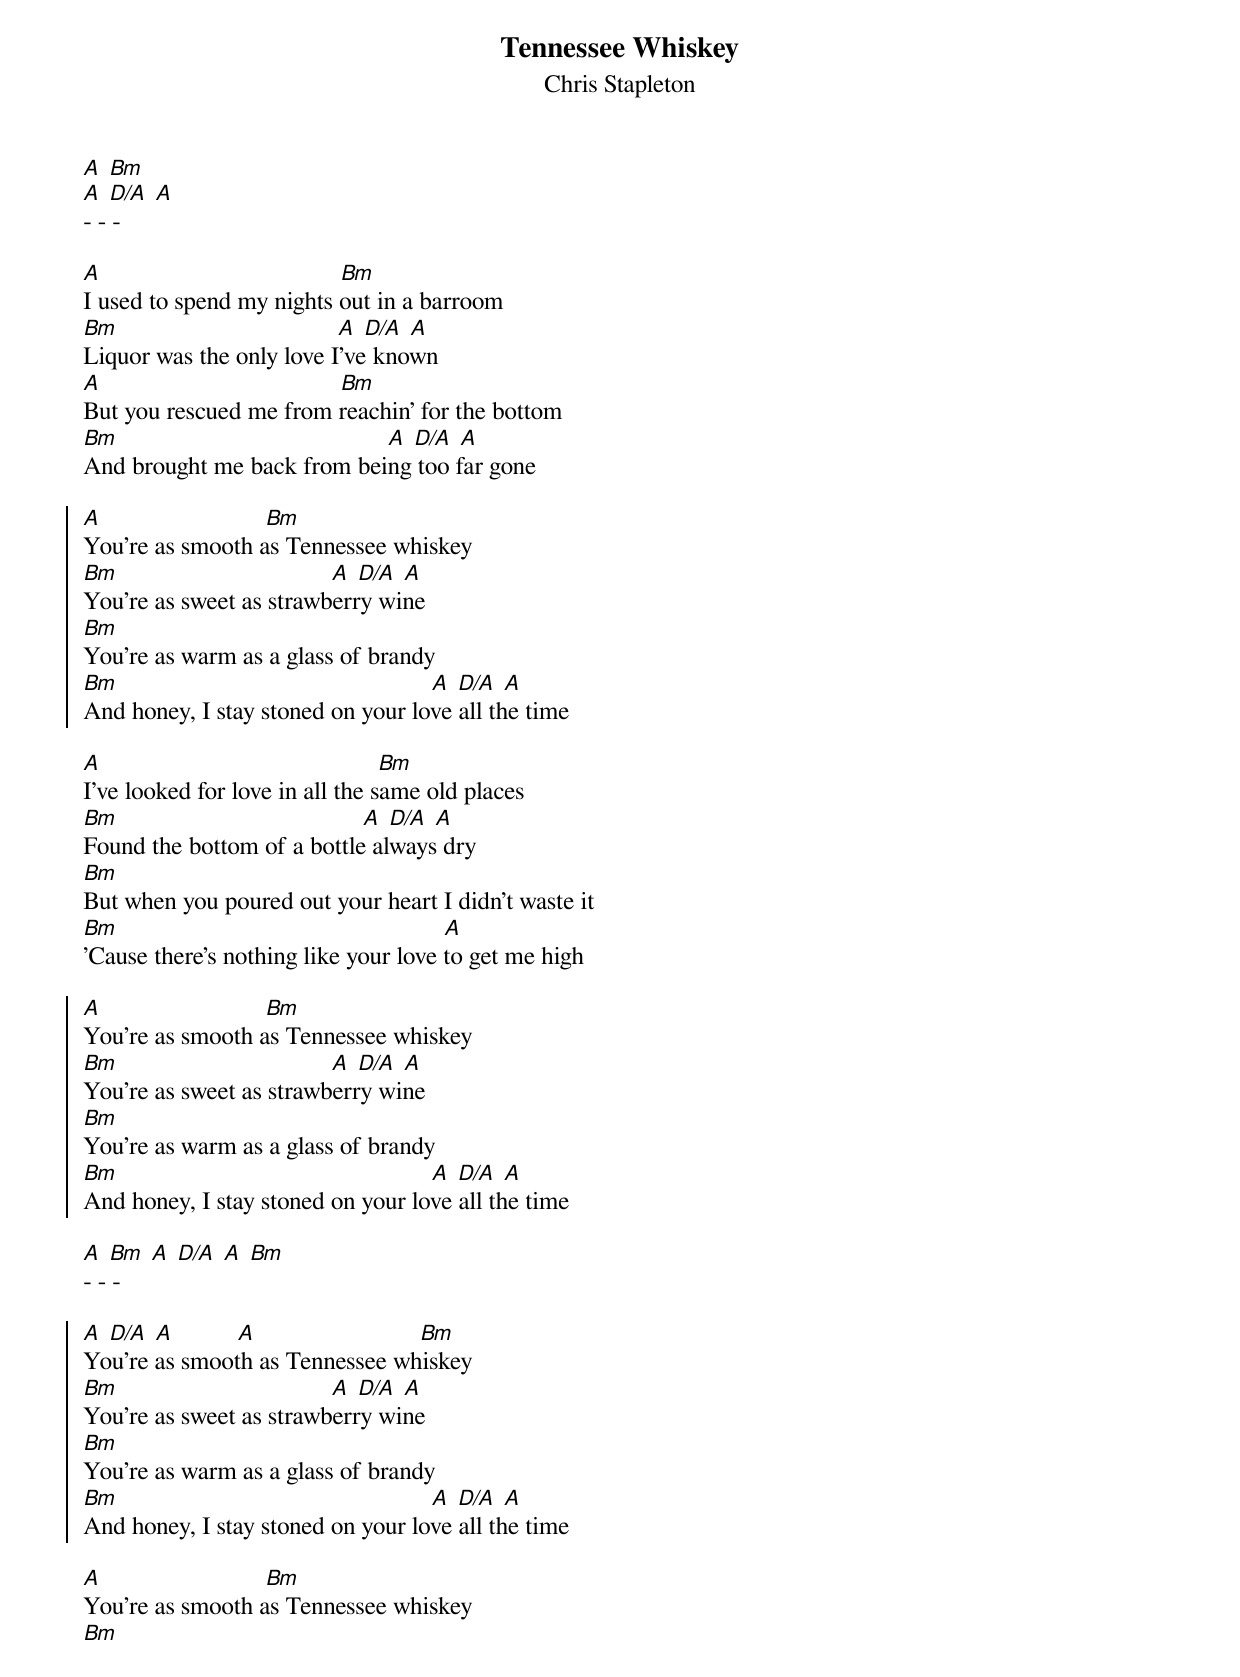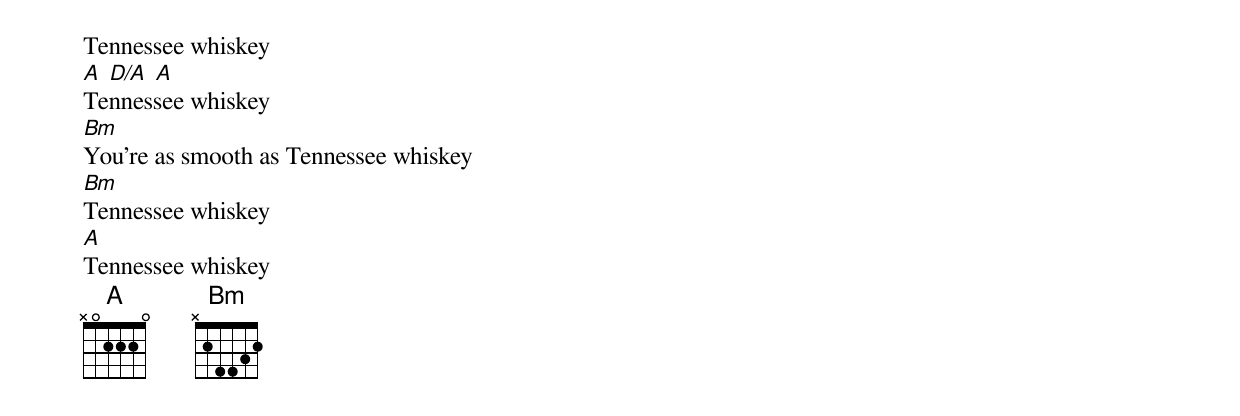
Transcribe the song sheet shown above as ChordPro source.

{t: Tennessee Whiskey}
{st: Chris Stapleton}
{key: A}
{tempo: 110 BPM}
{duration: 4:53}

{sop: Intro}
[A] [Bm]
[A] [D/A] [A]
- - -
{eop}

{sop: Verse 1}
[A]                                      [Bm]
I used to spend my nights out in a barroom
[Bm]                                   [A] [D/A] [A]
Liquor was the only love I've known
[A]                                      [Bm]
But you rescued me from reachin' for the bottom
[Bm]                                           [A] [D/A] [A]
And brought me back from being too far gone
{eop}

{soc}
[A]                          [Bm]
You're as smooth as Tennessee whiskey
[Bm]                                  [A] [D/A] [A]
You're as sweet as strawberry wine
[Bm]
You're as warm as a glass of brandy
[Bm]                                                  [A] [D/A] [A]
And honey, I stay stoned on your love all the time
{eoc}

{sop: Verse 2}
[A]                                            [Bm]
I've looked for love in all the same old places
[Bm]                                       [A] [D/A] [A]
Found the bottom of a bottle always dry
[Bm]
But when you poured out your heart I didn't waste it
[Bm]                                                    [A]
'Cause there's nothing like your love to get me high
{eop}

{soc}
[A]                          [Bm]
You're as smooth as Tennessee whiskey
[Bm]                                  [A] [D/A] [A]
You're as sweet as strawberry wine
[Bm]
You're as warm as a glass of brandy
[Bm]                                                  [A] [D/A] [A]
And honey, I stay stoned on your love all the time
{eoc}

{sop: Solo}
[A] [Bm] [A] [D/A] [A] [Bm]
- - -
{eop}

{soc}
[A] [D/A] [A]          [A]                          [Bm]
You're as smooth as Tennessee whiskey
[Bm]                                  [A] [D/A] [A]
You're as sweet as strawberry wine
[Bm]
You're as warm as a glass of brandy
[Bm]                                                  [A] [D/A] [A]
And honey, I stay stoned on your love all the time
{eoc}

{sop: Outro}
[A]                          [Bm]
You're as smooth as Tennessee whiskey
[Bm]
Tennessee whiskey
[A] [D/A] [A]
Tennessee whiskey
[Bm]
You're as smooth as Tennessee whiskey
[Bm]
Tennessee whiskey
[A]
Tennessee whiskey
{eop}
